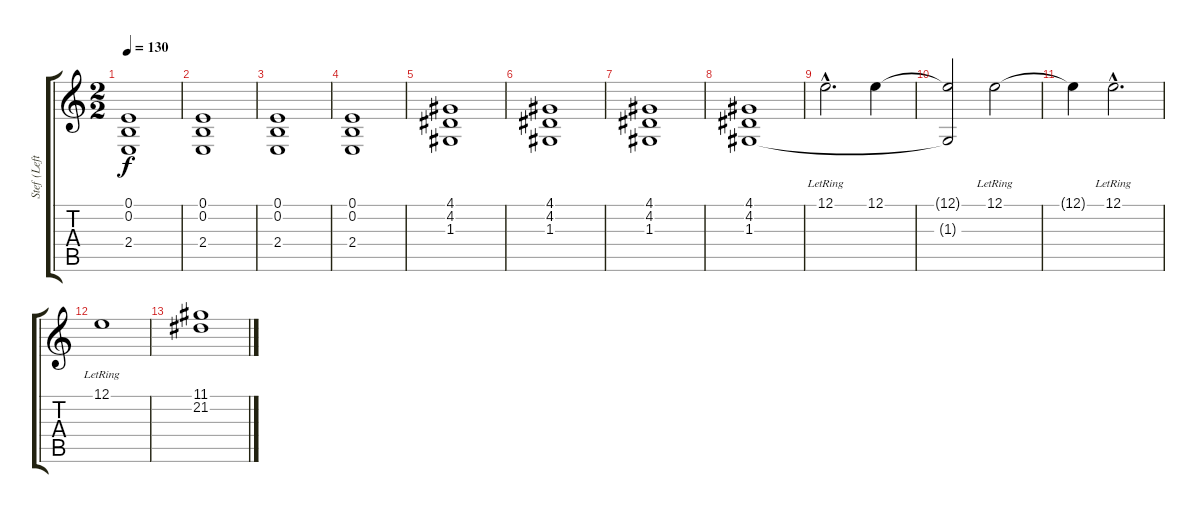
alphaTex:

\track ("Stef (Left Hand)" "Stef (Left") {instrument acousticgrandpiano}
\staff {score tabs}
\tuning (E4 B3 G3 D3 A2 E2) {hide}
\ts (2 2)
\tempo 130
\clef g2
\ks c
(0.1 0.2 2.4).1{dy f} |
(0.1 0.2 2.4).1 |
(0.1 0.2 2.4).1 |
(0.1 0.2 2.4).1 |
(4.1 4.2 1.3).1 |
(4.1 4.2 1.3).1 |
(4.1 4.2 1.3).1 |
(4.1 4.2 1.3).1 |
12.1{hac lr}.2{d} 12.1.4 |
(12.1{t} 1.3{t}).2 12.1{lr}.2 |
12.1{t}.4 12.1{hac lr}.2{d} |
12.1{lr}.1 |
(11.1 21.2).1
